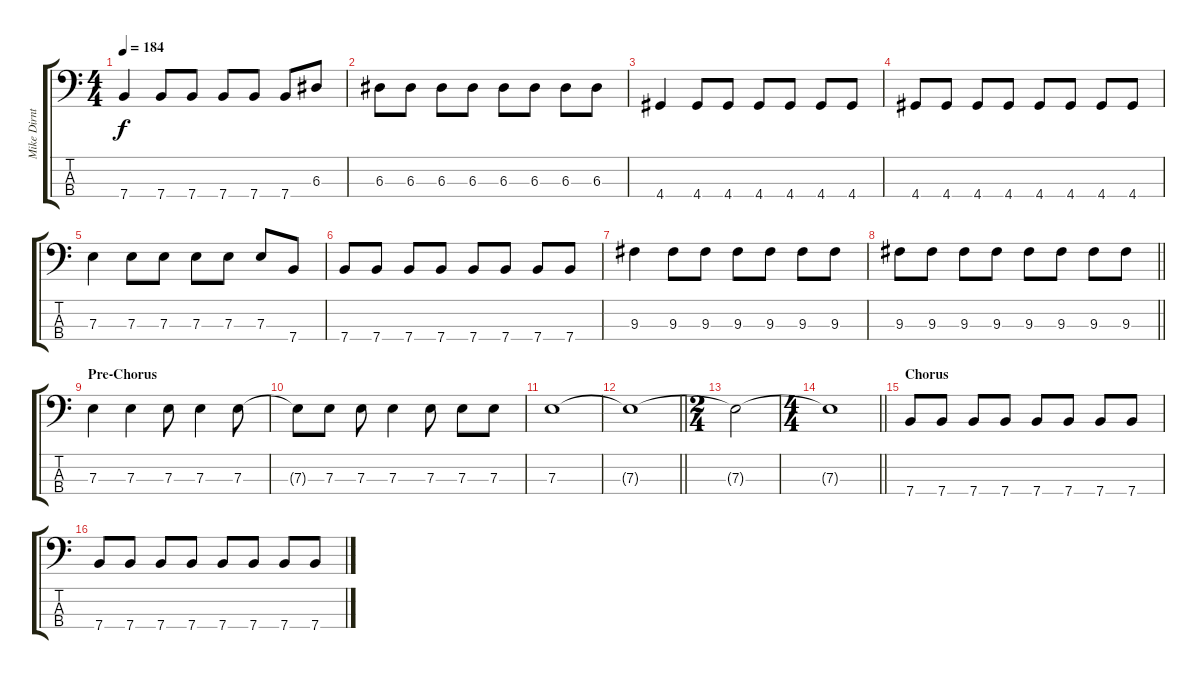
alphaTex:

\track ("Mike Dirnt - Bass" "Mike Dirnt") {instrument electricbasspick}
\staff {score tabs}
\tuning (G2 D2 A1 E1) {hide}
\ts (4 4)
\tempo 184
\clef f4
\ks c
7.4.4{dy f} 7.4.8 7.4.8 7.4.8 7.4.8 7.4.8 6.3.8 |
6.3.8 6.3.8 6.3.8 6.3.8 6.3.8 6.3.8 6.3.8 6.3.8 |
4.4.4 4.4.8 4.4.8 4.4.8 4.4.8 4.4.8 4.4.8 |
4.4.8 4.4.8 4.4.8 4.4.8 4.4.8 4.4.8 4.4.8 4.4.8 |
7.3.4 7.3.8 7.3.8 7.3.8 7.3.8 7.3.8 7.4.8 |
7.4.8 7.4.8 7.4.8 7.4.8 7.4.8 7.4.8 7.4.8 7.4.8 |
9.3.4 9.3.8 9.3.8 9.3.8 9.3.8 9.3.8 9.3.8 |
\barLineRight lightlight
9.3.8 9.3.8 9.3.8 9.3.8 9.3.8 9.3.8 9.3.8 9.3.8 |
\section ("" "Pre-Chorus")
7.3.4 7.3.4 7.3.8 7.3.4 7.3.8 |
7.3{t}.8 7.3.8 7.3.8 7.3.4 7.3.8 7.3.8 7.3.8 |
7.3.1 |
\barLineRight lightlight
7.3{t}.1 |
\ts (2 4)
7.3{t}.2 |
\ts (4 4)
\barLineRight lightlight
7.3{t}.1 |
\section ("" "Chorus")
7.4.8 7.4.8 7.4.8 7.4.8 7.4.8 7.4.8 7.4.8 7.4.8 |
7.4.8 7.4.8 7.4.8 7.4.8 7.4.8 7.4.8 7.4.8 7.4.8
